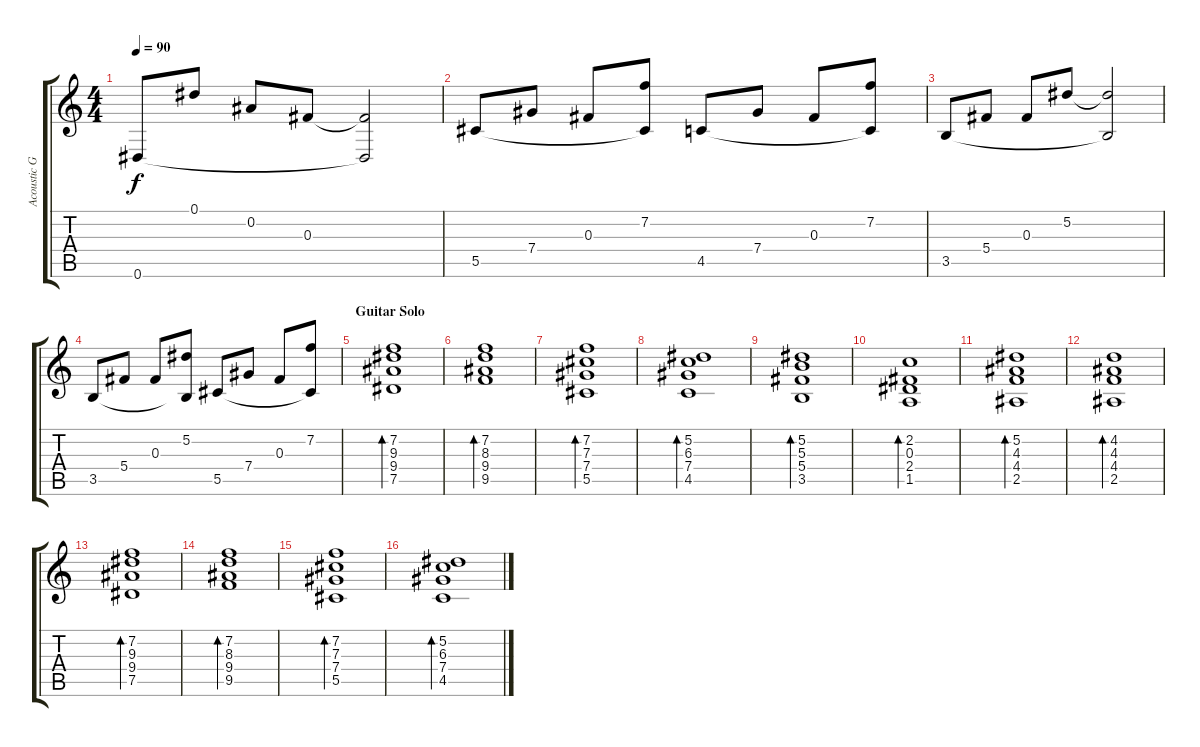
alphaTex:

\track ("Acoustic Guitar" "Acoustic G") {instrument acousticguitarsteel}
\staff {score tabs}
\tuning (Eb4 Bb3 Gb3 Db3 Ab2 Eb2) {hide}
\ts (4 4)
\tempo 90
\clef g2
\ks c
0.6.8{dy f} 0.1.8 0.2.8 0.3.8 (0.3{t} 0.6{t}).2 |
5.5.8 7.4.8 0.3.8 (7.2 5.5{t}).8 4.5.8 7.4.8 0.3.8 (7.2 4.5{t}).8 |
3.5.8 5.4.8 0.3.8 5.2.8 (5.2{t} 3.5{t}).2 |
3.5.8 5.4.8 0.3.8 (5.2 3.5{t}).8 5.5.8 7.4.8 0.3.8 (7.2 5.5{t}).8 |
\section ("" "Guitar Solo")
(7.2 9.3 9.4 7.5).1{bd 30} |
(7.2 8.3 9.4 9.5).1{bd 30} |
(7.2 7.3 7.4 5.5).1{bd 30} |
(5.2 6.3 7.4 4.5).1{bd 30} |
(5.2 5.3 5.4 3.5).1{bd 30} |
(2.2 0.3 2.4 1.5).1{bd 30} |
(5.2 4.3 4.4 2.5).1{bd 30} |
(4.2 4.3 4.4 2.5).1{bd 30} |
(7.2 9.3 9.4 7.5).1{bd 30} |
(7.2 8.3 9.4 9.5).1{bd 30} |
(7.2 7.3 7.4 5.5).1{bd 30} |
(5.2 6.3 7.4 4.5).1{bd 30}
